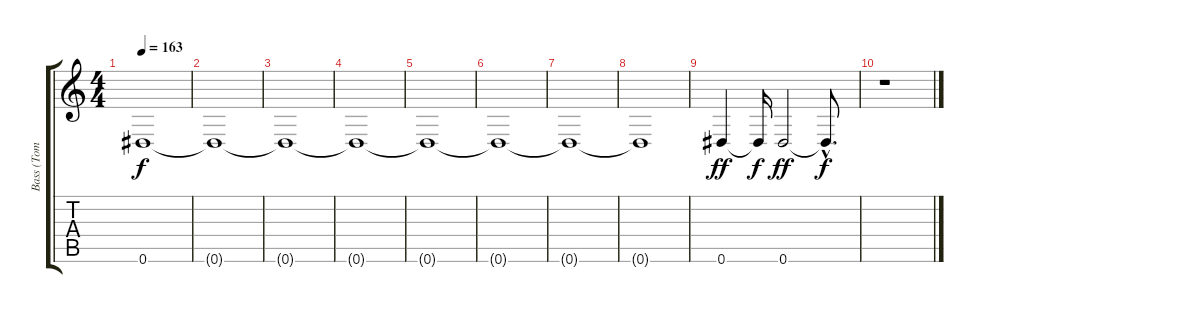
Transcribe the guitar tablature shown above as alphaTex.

\track ("Bass (Tom Araya)" "Bass (Tom ") {instrument electricbasspick}
\staff {score tabs}
\tuning (Eb4 Bb3 Gb3 Db3 Ab2 Eb2) {hide}
\ts (4 4)
\tempo 163
\clef g2
\ks c
0.6{t}.1{dy f} |
0.6{t}.1 |
0.6{t}.1 |
0.6{t}.1 |
0.6{t}.1 |
0.6{t}.1 |
0.6{t}.1 |
0.6{t}.1 |
0.6.4{dy ff} 0.6{t}.16{dy f} 0.6.2{dy ff} 0.6{hac t}.8{d dy f} |
r.1
